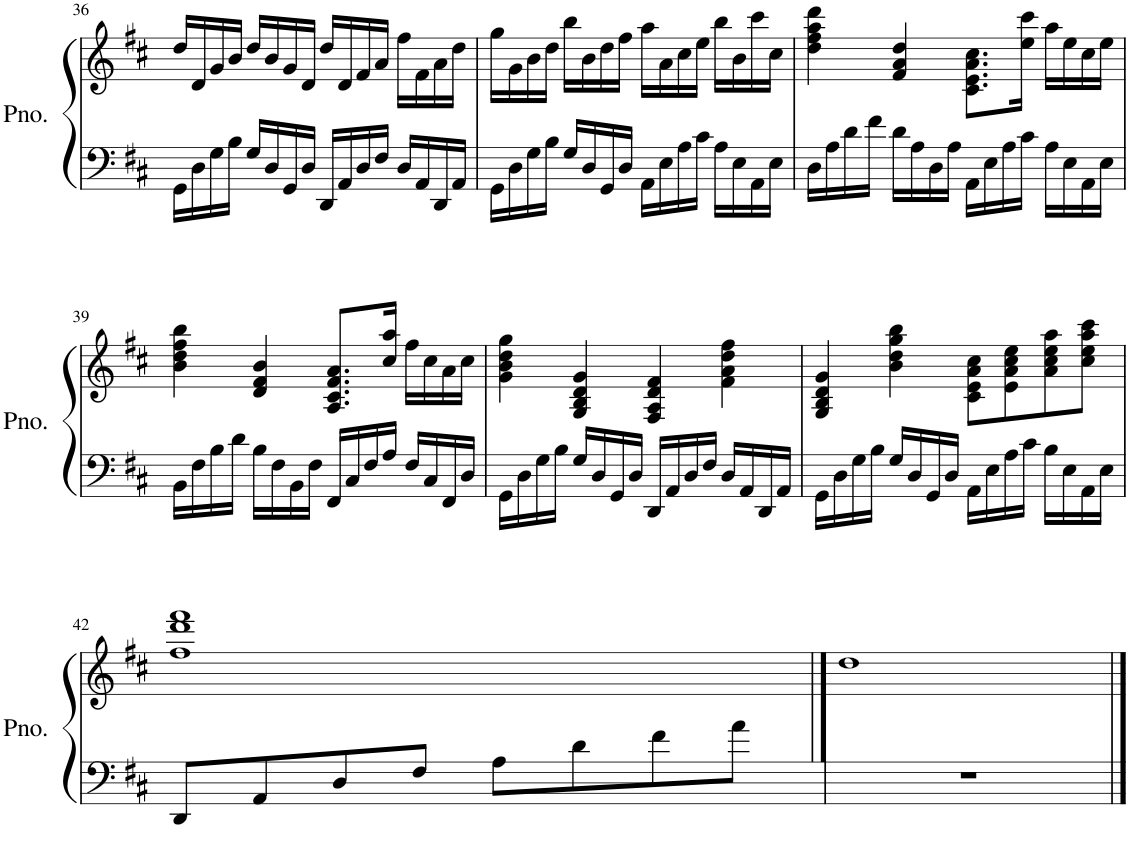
**kern	**kern
*part1	*part1
*staff2	*staff1
*I"Piano	*
*I'Pno.	*
!!LO:PB:g=z
*clefF4	*clefG2
*k[f#c#]	*k[f#c#]
*M4/4	*M4/4
=36	=36
16GG\LL	16dd/LL
16D\	16d/
16G\	16g/
16B\JJ	16b/JJ
16G/LL	16dd/LL
16D/	16b/
16GG/	16g/
16D/JJ	16d/JJ
16DD/LL	16dd/LL
16AA/	16d/
16D/	16f#/
16F#/JJ	16a/JJ
16D/LL	16ff#\LL
16AA/	16f#\
16DD/	16a\
16AA/JJ	16dd\JJ
=37	=37
16GG\LL	16gg\LL
16D\	16g\
16G\	16b\
16B\JJ	16dd\JJ
16G/LL	16bb\LL
16D/	16b\
16GG/	16dd\
16D/JJ	16ff#\JJ
16AA\LL	16aa\LL
16E\	16a\
16A\	16cc#\
16c#\JJ	16ee\JJ
16A\LL	16bb\LL
16E\	16b\
16AA\	16ccc#\
16E\JJ	16cc#\JJ
=38	=38
16D\LL	4dd\ 4ff#\ 4aa\ 4ddd\
16A\	.
16d\	.
16f#\JJ	.
16d\LL	4f#/ 4a/ 4dd/
16A\	.
16D\	.
16A\JJ	.
16AA\LL	8.c#\ 8.e\ 8.a\ 8.cc#\L
16E\	.
16A\	.
16c#\JJ	16ee\ 16ccc#\Jk
16A\LL	16aa\LL
16E\	16ee\
16AA\	16cc#\
16E\JJ	16ee\JJ
!!LO:LB:g=z
=39	=39
16BB\LL	4b\ 4dd\ 4ff#\ 4bb\
16F#\	.
16B\	.
16d\JJ	.
16B\LL	4d/ 4f#/ 4b/
16F#\	.
16BB\	.
16F#\JJ	.
16FF#/LL	8.A/ 8.c#/ 8.f#/ 8.a/L
16C#/	.
16F#/	.
16A/JJ	16cc#/ 16aa/Jk
16F#/LL	16ff#\LL
16C#/	16cc#\
16FF#/	16a\
16D/JJ	16cc#\JJ
=40	=40
16GG\LL	4g\ 4b\ 4dd\ 4gg\
16D\	.
16G\	.
16B\JJ	.
16G/LL	4G/ 4B/ 4d/ 4g/
16D/	.
16GG/	.
16D/JJ	.
16DD/LL	4F#/ 4A/ 4d/ 4f#/
16AA/	.
16D/	.
16F#/JJ	.
16D/LL	4f#\ 4a\ 4dd\ 4ff#\
16AA/	.
16DD/	.
16AA/JJ	.
=41	=41
16GG\LL	4G/ 4B/ 4d/ 4g/
16D\	.
16G\	.
16B\JJ	.
16G/LL	4b\ 4dd\ 4gg\ 4bb\
16D/	.
16GG/	.
16D/JJ	.
16AA\LL	8c#\ 8e\ 8a\ 8cc#\L
16E\	.
16A\	8e\ 8a\ 8cc#\ 8ee\
16c#\JJ	.
16B\LL	8a\ 8cc#\ 8ee\ 8aa\
16E\	.
16AA\	8cc#\ 8ee\ 8aa\ 8ccc#\J
16E\JJ	.
!!LO:LB:g=z
=42	=42
8DD/L	1ff# 1ddd 1fff#
8AA/	.
8D/	.
8F#/J	.
8A\L	.
8d\	.
8f#\	.
8a\J	.
==43	==43
1r	1dd
==	==
*-	*-
